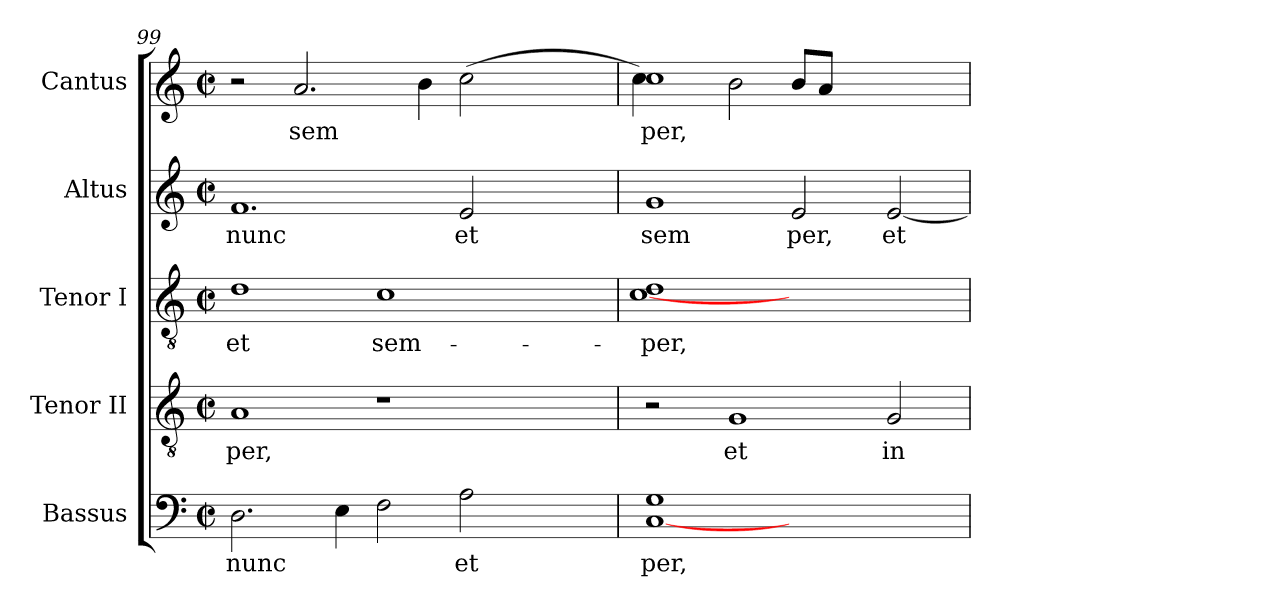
**kern	**text	**kern	**text	**kern	**text	**kern	**text	**kern	**text
*part5	*part5	*part4	*part4	*part3	*part3	*part2	*part2	*part1	*part1
*staff5	*staff5	*staff4	*staff4	*staff3	*staff3	*staff2	*staff2	*staff1	*staff1
*I"Bassus	*	*I"Tenor II	*	*I"Tenor I	*	*I"Altus	*	*I"Cantus	*
*clefF4	*	*clefGv2	*	*clefGv2	*	*clefG2	*	*clefG2	*
*M2/2	*	*M2/2	*	*M2/2	*	*M2/2	*	*M2/2	*
*met(c|)	*	*met(c|)	*	*met(c|)	*	*met(c|)	*	*met(c|)	*
=99	=99	=99	=99	=99	=99	=99	=99	=99	=99
!	!LO:LY:b	!	!LO:LY:b:cj	!	!LO:LY:b:cj	!	!LO:LY:b:cj	!	!
2.D\	nunc	1A	-per,	1d	et	1.f	nunc	2r	.
!	!	!	!	!	!	!	!	!	!LO:LY:b
.	.	.	.	.	.	.	.	2.a/	sem
4E\	.	.	.	.	.	.	.	.	.
!	!	!LO:N:vis=1	!	!	!LO:LY:b	!	!	!	!
2F\	.	0r	.	1c	sem-	.	.	.	.
.	.	.	.	.	.	.	.	4b\	.
!	!LO:LY:b:cj	!	!	!	!	!	!LO:LY:b:cj	!	!
2A\	et	.	.	.	.	2e/	et	(>2cc\	.
1ryy	.	.	.	1ryy	.	1ryy	.	1ryy	.
=100	=100	=100	=100	=100	=100	=100	=100	=100	=100
!	!LO:LY:b	!	!	!	!LO:LY:b	!	!LO:LY:b:cj	!	!LO:LY:b:cj
*	*	*	*	*	*	*	*	*^	*
1G [<1C	-per,	2r	.	1d [>1c	-per,	1g	sem	1cc	4cc\)	per,
.	.	.	.	.	.	.	.	.	4ryy	.
!	!	!	!LO:LY:b:cj	!	!	!	!	!	!	!
.	.	1G	et	.	.	.	.	.	2b\	.
!	!	!	!	!	!	!	!LO:LY:b:cj	!	!	!
1ryy	.	.	.	1ryy	.	2e/	per,	8b/L	2.ryy	.
.	.	.	.	.	.	.	.	8a/J	.	.
.	.	.	.	.	.	.	.	2.ryy	.	.
!	!	!	!LO:LY:b:cj	!	!	!	!LO:LY:b:cj	!	!	!
.	.	2G/	in	.	.	[<2e/	et	.	.	.
.	.	.	.	.	.	.	.	.	4ryy	.
*	*	*	*	*	*	*	*	*v	*v	*
=	=	=	=	=	=	=	=	=	=
*-	*-	*-	*-	*-	*-	*-	*-	*-	*-
